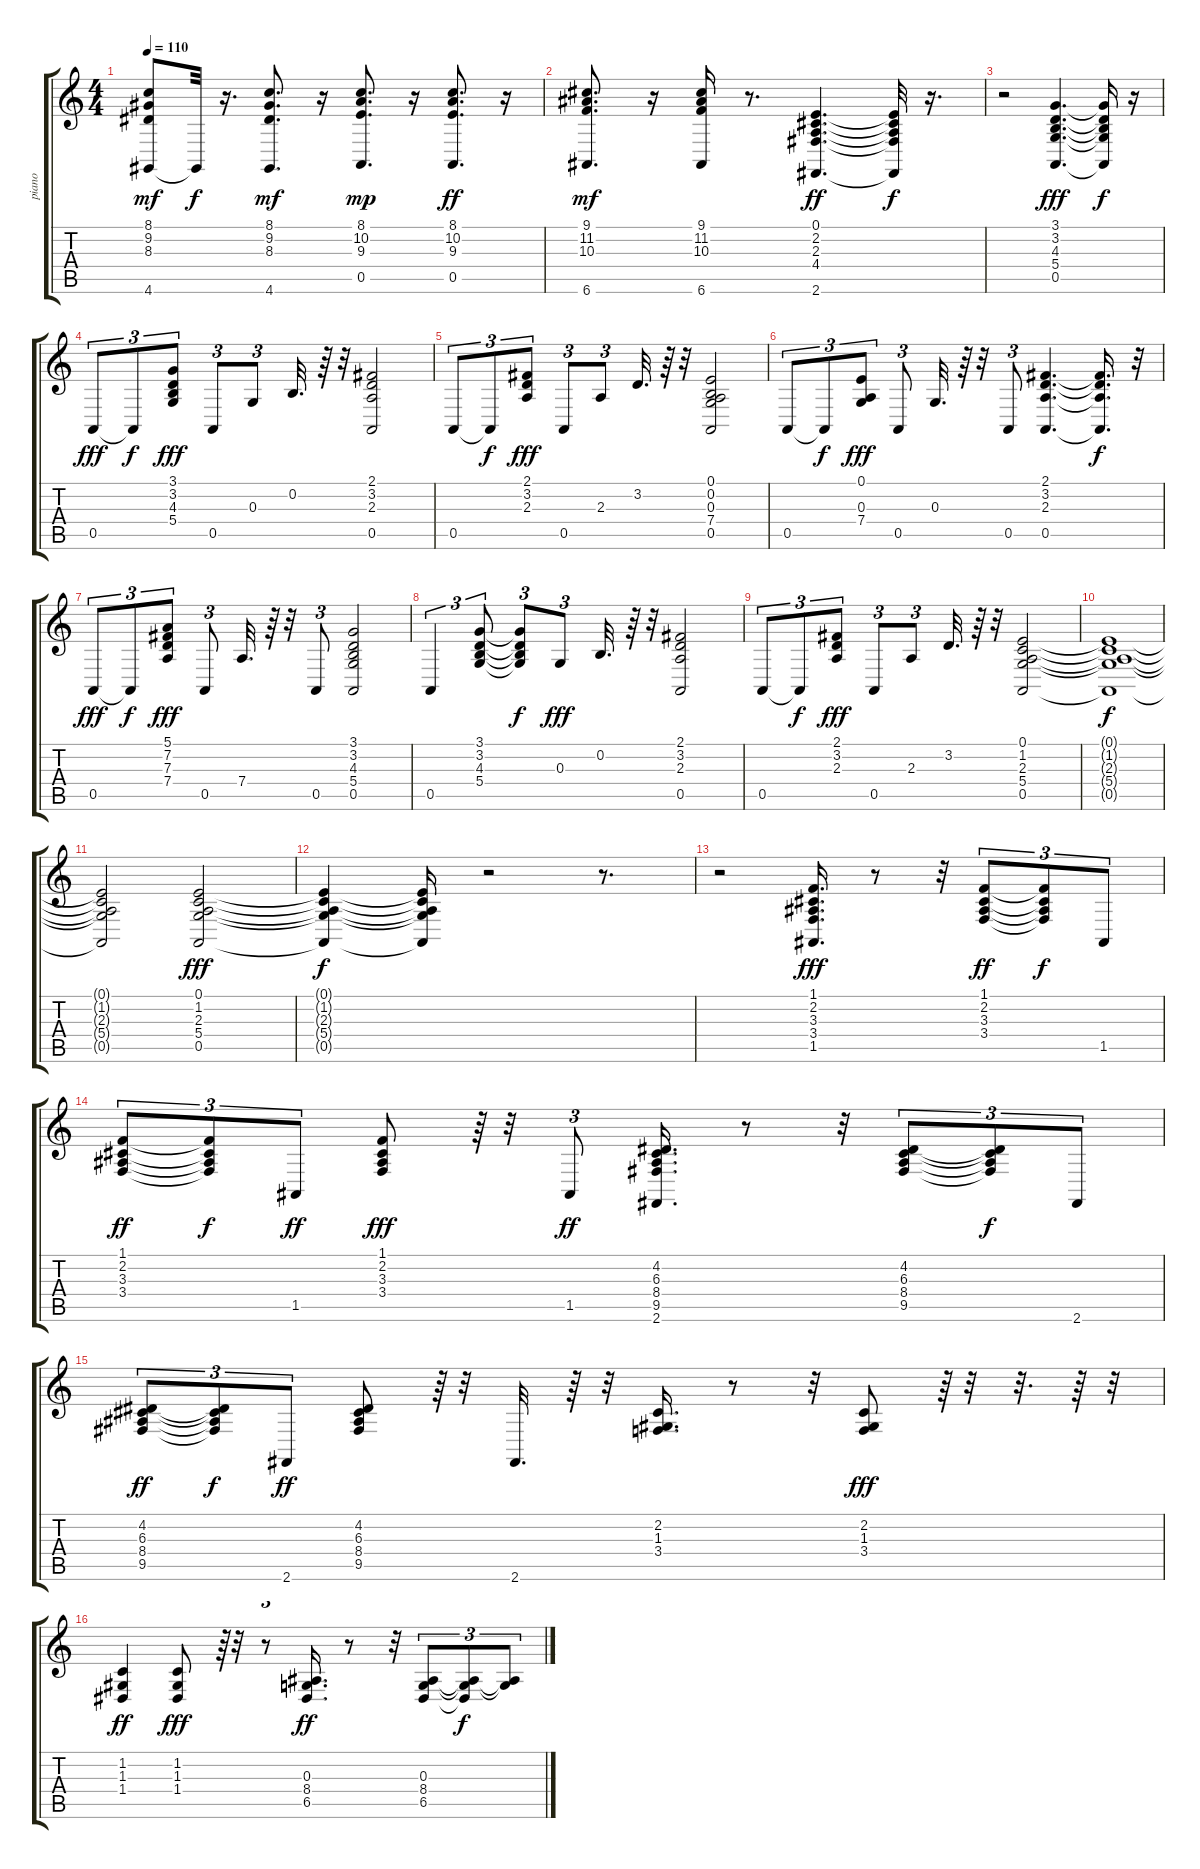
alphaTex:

\track ("piano    " "piano    ") {instrument acousticgrandpiano}
\staff {score tabs}
\tuning (E4 B3 G3 D3 A2 E2) {hide}
\ts (4 4)
\tempo 110
\clef g2
\ks c
(8.1 9.2 8.3 4.6).8{dy mf} 4.6{t}.32{dy f} r.16{d} (8.1 9.2 8.3 4.6).8{d dy mf} r.16 (8.1 10.2 9.3 0.5).8{d dy mp} r.16 (8.1 10.2 9.3 0.5).8{d dy ff} r.16 |
(9.1 11.2 10.3 6.6).8{d dy mf} r.16 (9.1 11.2 10.3 6.6).16 r.8{d} (0.1 2.2 2.3 4.4 2.6).4{d dy ff} (0.1{t} 2.2{t} 2.3{t} 4.4{t} 2.6{t}).32{dy f} r.16{d} |
r.2 (3.1 3.2 4.3 5.4 0.5).4{d dy fff} (3.1{t} 3.2{t} 4.3{t} 5.4{t} 0.5{t}).16{dy f} r.16 |
0.5.8{tu (3 2) dy fff} 0.5{t}.8{tu (3 2) dy f} (3.1 3.2 4.3 5.4).8{tu (3 2) dy fff} 0.5.8{tu (3 2)} 0.3.8{tu (3 2)} 0.2.32{d} r.64 r.32 (2.1 3.2 2.3 0.5).2 |
0.5.8{tu (3 2)} 0.5{t}.8{tu (3 2) dy f} (2.1 3.2 2.3).8{tu (3 2) dy fff} 0.5.8{tu (3 2)} 2.3.8{tu (3 2)} 3.2.32{d} r.64 r.32 (0.1 0.2 0.3 7.4 0.5).2 |
0.5.8{tu (3 2)} 0.5{t}.8{tu (3 2) dy f} (0.1 0.3 7.4).8{tu (3 2) dy fff} 0.5.8{tu (3 2)} 0.3.32{d} r.64 r.32 0.5.8{tu (3 2)} (2.1 3.2 2.3 0.5).4{d} (2.1{t} 3.2{t} 2.3{t} 0.5{t}).16{d dy f} r.32 |
0.5.8{tu (3 2) dy fff} 0.5{t}.8{tu (3 2) dy f} (5.1 7.2 7.3 7.4).8{tu (3 2) dy fff} 0.5.8{tu (3 2)} 7.4.32{d} r.64 r.32 0.5.8{tu (3 2)} (3.1 3.2 4.3 5.4 0.5).2 |
0.5.4{tu (3 2)} (3.1 3.2 4.3 5.4).8{tu (3 2)} (3.1{t} 3.2{t} 4.3{t} 5.4{t}).8{tu (3 2) dy f} 0.3.8{tu (3 2) dy fff} 0.2.32{d} r.64 r.32 (2.1 3.2 2.3 0.5).2 |
0.5.8{tu (3 2)} 0.5{t}.8{tu (3 2) dy f} (2.1 3.2 2.3).8{tu (3 2) dy fff} 0.5.8{tu (3 2)} 2.3.8{tu (3 2)} 3.2.32{d} r.64 r.32 (0.1 1.2 2.3 5.4 0.5).2 |
(0.1{t} 1.2{t} 2.3{t} 5.4{t} 0.5{t}).1{dy f} |
(0.1{t} 1.2{t} 2.3{t} 5.4{t} 0.5{t}).2 (0.1 1.2 2.3 5.4 0.5).2{dy fff} |
(0.1{t} 1.2{t} 2.3{t} 5.4{t} 0.5{t}).4{dy f} (0.1{t} 1.2{t} 2.3{t} 5.4{t} 0.5{t}).16 r.2 r.8{d} |
r.2 (1.1 2.2 3.3 3.4 1.5).16{d dy fff} r.8 r.32 (1.1 2.2 3.3 3.4).8{tu (3 2) dy ff} (1.1{t} 2.2{t} 3.3{t} 3.4{t}).8{tu (3 2) dy f} 1.5.8{tu (3 2)} |
(1.1 2.2 3.3 3.4).8{tu (3 2) dy ff} (1.1{t} 2.2{t} 3.3{t} 3.4{t}).8{tu (3 2) dy f} 1.5.8{tu (3 2) dy ff} (1.1 2.2 3.3 3.4).8{dy fff} r.64{tu (3 2)} r.32 1.5.8{tu (3 2) dy ff} (4.2 6.3 8.4 9.5 2.6).16{d} r.8 r.32 (4.2 6.3 8.4 9.5).8{tu (3 2)} (4.2{t} 6.3{t} 8.4{t} 9.5{t}).8{tu (3 2) dy f} 2.6.8{tu (3 2)} |
(4.2 6.3 8.4 9.5).8{tu (3 2) dy ff} (4.2{t} 6.3{t} 8.4{t} 9.5{t}).8{tu (3 2) dy f} 2.6.8{tu (3 2) dy ff} (4.2 6.3 8.4 9.5).8 r.64{tu (3 2)} r.32 2.6.32{d} r.64 r.32 (2.2 1.3 3.4).16{d} r.8 r.32 (2.2 1.3 3.4).8{dy fff} r.64{tu (3 2)} r.32 r.32{d} r.64 r.32 |
(1.2 1.3 1.4).4{dy ff} (1.2 1.3 1.4).8{dy fff} r.64{tu (3 2)} r.32 r.8{tu (3 2)} (0.3 8.4 6.5).16{d dy ff} r.8 r.32 (0.3 8.4 6.5).8{tu (3 2)} (0.3{t} 8.4{t} 6.5{t}).8{tu (3 2) dy f} (0.3{t} 8.4{t}).8{tu (3 2)}
